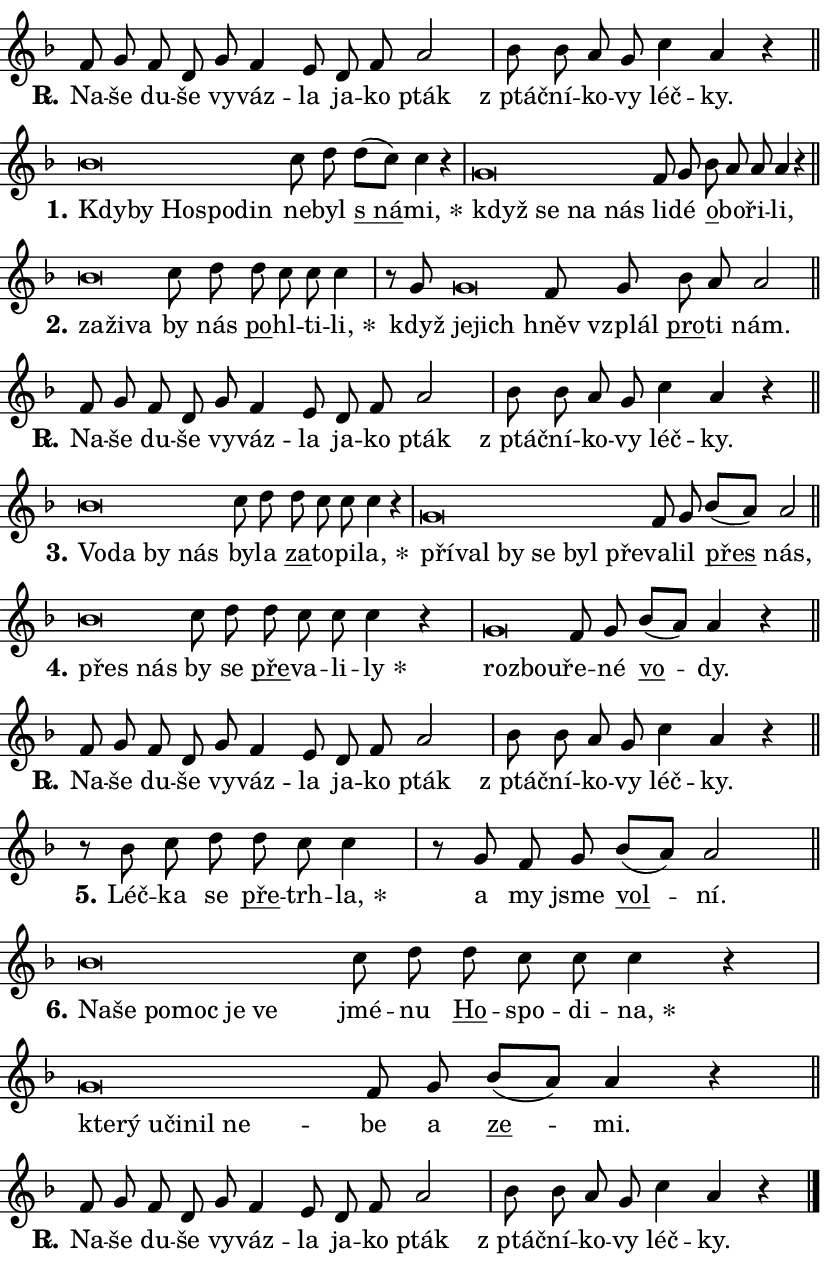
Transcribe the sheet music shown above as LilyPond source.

\version "2.24.0"
\header { tagline = "" }
\paper {
  indent = 0\cm
  top-margin = 0\cm
  right-margin = 0.13\cm % to fit lyric hyphens
  bottom-margin = 0\cm
  left-margin = 0\cm
  paper-width = 14\cm
  page-breaking = #ly:one-page-breaking
  system-system-spacing.basic-distance = #11
  score-system-spacing.basic-distance = #11
  ragged-last = ##f
}


%% Author: Thomas Morley
%% https://lists.gnu.org/archive/html/lilypond-user/2020-05/msg00002.html
#(define (line-position grob)
"Returns position of @var[grob} in current system:
   @code{'start}, if at first time-step
   @code{'end}, if at last time-step
   @code{'middle} otherwise
"
  (let* ((col (ly:item-get-column grob))
         (ln (ly:grob-object col 'left-neighbor))
         (rn (ly:grob-object col 'right-neighbor))
         (col-to-check-left (if (ly:grob? ln) ln col))
         (col-to-check-right (if (ly:grob? rn) rn col))
         (break-dir-left
           (and
             (ly:grob-property col-to-check-left 'non-musical #f)
             (ly:item-break-dir col-to-check-left)))
         (break-dir-right
           (and
             (ly:grob-property col-to-check-right 'non-musical #f)
             (ly:item-break-dir col-to-check-right))))
        (cond ((eqv? 1 break-dir-left) 'start)
              ((eqv? -1 break-dir-right) 'end)
              (else 'middle))))

#(define (tranparent-at-line-position vctor)
  (lambda (grob)
  "Relying on @code{line-position} select the relevant enry from @var{vctor}.
Used to determine transparency,"
    (case (line-position grob)
      ((end) (not (vector-ref vctor 0)))
      ((middle) (not (vector-ref vctor 1)))
      ((start) (not (vector-ref vctor 2))))))

noteHeadBreakVisibility =
#(define-music-function (break-visibility)(vector?)
"Makes @code{NoteHead}s transparent relying on @var{break-visibility}"
#{
  \override NoteHead.transparent =
    #(tranparent-at-line-position break-visibility)
#})

#(define delete-ledgers-for-transparent-note-heads
  (lambda (grob)
    "Reads whether a @code{NoteHead} is transparent.
If so this @code{NoteHead} is removed from @code{'note-heads} from
@var{grob}, which is supposed to be @code{LedgerLineSpanner}.
As a result ledgers are not printed for this @code{NoteHead}"
    (let* ((nhds-array (ly:grob-object grob 'note-heads))
           (nhds-list
             (if (ly:grob-array? nhds-array)
                 (ly:grob-array->list nhds-array)
                 '()))
           ;; Relies on the transparent-property being done before
           ;; Staff.LedgerLineSpanner.after-line-breaking is executed.
           ;; This is fragile ...
           (to-keep
             (remove
               (lambda (nhd)
                 (ly:grob-property nhd 'transparent #f))
               nhds-list)))
      ;; TODO find a better method to iterate over grob-arrays, similiar
      ;; to filter/remove etc for lists
      ;; For now rebuilt from scratch
      (set! (ly:grob-object grob 'note-heads)  '())
      (for-each
        (lambda (nhd)
          (ly:pointer-group-interface::add-grob grob 'note-heads nhd))
        to-keep))))

squashNotes = {
  \override NoteHead.X-extent = #'(-0.2 . 0.2)
  \override NoteHead.Y-extent = #'(-0.75 . 0)
  \override NoteHead.stencil =
    #(lambda (grob)
       (let ((pos (ly:grob-property grob 'staff-position)))
         (begin
           (if (< pos -7) (display "ERROR: Lower brevis then expected\n") (display ""))
           (if (<= pos -6) ly:text-interface::print ly:note-head::print))))
}
unSquashNotes = {
  \revert NoteHead.X-extent
  \revert NoteHead.Y-extent
  \revert NoteHead.stencil
}

hideNotes = \noteHeadBreakVisibility #begin-of-line-visible
unHideNotes = \noteHeadBreakVisibility #all-visible

% work-around for resetting accidentals
% https://lilypond.org/doc/v2.23/Documentation/notation/displaying-rhythms#unmetered-music
cadenzaMeasure = {
  \cadenzaOff
  \partial 1024 s1024
  \cadenzaOn
}

#(define-markup-command (accent layout props text) (markup?)
  "Underline accented syllable"
  (interpret-markup layout props
    #{\markup \override #'(offset . 4.3) \underline { #text }#}))

responsum = \markup \concat {
  "R" \hspace #-1.05 \path #0.1 #'((moveto 0 0.07) (lineto 0.9 0.8)) \hspace #0.05 "."
}

spaceSize = #0.6828661417322834 % exact space size for TeX Gyre Schola

\layout {
  \context {
    \Staff
    \remove "Time_signature_engraver"
    \override LedgerLineSpanner.after-line-breaking = #delete-ledgers-for-transparent-note-heads
  }
  \context {
    \Lyrics {
      \override LyricSpace.minimum-distance = \spaceSize
      \override LyricText.font-name = #"TeX Gyre Schola"
      \override LyricText.font-size = 1
      \override StanzaNumber.font-name = #"TeX Gyre Schola Bold"
      \override StanzaNumber.font-size = 1
    }
  }
  \context {
    \Score 
    \override NoteHead.text =
      #(lambda (grob) 
        (let ((pos (ly:grob-property grob 'staff-position)))
          #{\markup {
            \combine
              \halign #-0.55 \raise #(if (= pos -6) 0 0.5) \override #'(thickness . 2) \draw-line #'(3.2 . 0)
              \musicglyph "noteheads.sM1"
          }#}))
  }
}

% magnetic-lyrics.ily
%
%   written by
%     Jean Abou Samra <jean@abou-samra.fr>
%     Werner Lemberg <wl@gnu.org>
%
%   adapted by
%     Jiri Hon <jiri.hon@gmail.com>
%
% Version 2022-Apr-15

% https://www.mail-archive.com/lilypond-user@gnu.org/msg149350.html

#(define (Left_hyphen_pointer_engraver context)
   "Collect syllable-hyphen-syllable occurrences in lyrics and store
them in properties.  This engraver only looks to the left.  For
example, if the lyrics input is @code{foo -- bar}, it does the
following.

@itemize @bullet
@item
Set the @code{text} property of the @code{LyricHyphen} grob between
@q{foo} and @q{bar} to @code{foo}.

@item
Set the @code{left-hyphen} property of the @code{LyricText} grob with
text @q{foo} to the @code{LyricHyphen} grob between @q{foo} and
@q{bar}.
@end itemize

Use this auxiliary engraver in combination with the
@code{lyric-@/text::@/apply-@/magnetic-@/offset!} hook."
   (let ((hyphen #f)
         (text #f))
     (make-engraver
      (acknowledgers
       ((lyric-syllable-interface engraver grob source-engraver)
        (set! text grob)))
      (end-acknowledgers
       ((lyric-hyphen-interface engraver grob source-engraver)
        ;(when (not (grob::has-interface grob 'lyric-space-interface))
          (set! hyphen grob)));)
      ((stop-translation-timestep engraver)
       (when (and text hyphen)
         (ly:grob-set-object! text 'left-hyphen hyphen))
       (set! text #f)
       (set! hyphen #f)))))

#(define (lyric-text::apply-magnetic-offset! grob)
   "If the space between two syllables is less than the value in
property @code{LyricText@/.details@/.squash-threshold}, move the right
syllable to the left so that it gets concatenated with the left
syllable.

Use this function as a hook for
@code{LyricText@/.after-@/line-@/breaking} if the
@code{Left_@/hyphen_@/pointer_@/engraver} is active."
   (let ((hyphen (ly:grob-object grob 'left-hyphen #f)))
     (when hyphen
       (let ((left-text (ly:spanner-bound hyphen LEFT)))
         (when (grob::has-interface left-text 'lyric-syllable-interface)
           (let* ((common (ly:grob-common-refpoint grob left-text X))
                  (this-x-ext (ly:grob-extent grob common X))
                  (left-x-ext
                   (begin
                     ;; Trigger magnetism for left-text.
                     (ly:grob-property left-text 'after-line-breaking)
                     (ly:grob-extent left-text common X)))
                  ;; `delta` is the gap width between two syllables.
                  (delta (- (interval-start this-x-ext)
                            (interval-end left-x-ext)))
                  (details (ly:grob-property grob 'details))
                  (threshold (assoc-get 'squash-threshold details 0.2)))
             (when (< delta threshold)
               (let* (;; We have to manipulate the input text so that
                      ;; ligatures crossing syllable boundaries are not
                      ;; disabled.  For languages based on the Latin
                      ;; script this is essentially a beautification.
                      ;; However, for non-Western scripts it can be a
                      ;; necessity.
                      (lt (ly:grob-property left-text 'text))
                      (rt (ly:grob-property grob 'text))
                      (is-space (grob::has-interface hyphen 'lyric-space-interface))
                      (space (if is-space " " ""))
                      (extra-delta (if is-space spaceSize 0))
                      ;; Append new syllable.
                      (ltrt-space (if (and (string? lt) (string? rt))
                                (string-append lt space rt)
                                (make-concat-markup (list lt space rt))))
                      ;; Right-align `ltrt` to the right side.
                      (ltrt-space-markup (grob-interpret-markup
                               grob
                               (make-translate-markup
                                (cons (interval-length this-x-ext) 0)
                                (make-right-align-markup ltrt-space)))))
                 (begin
                   ;; Don't print `left-text`.
                   (ly:grob-set-property! left-text 'stencil #f)
                   ;; Set text and stencil (which holds all collected
                   ;; syllables so far) and shift it to the left.
                   (ly:grob-set-property! grob 'text ltrt-space)
                   (ly:grob-set-property! grob 'stencil ltrt-space-markup)
                   (ly:grob-translate-axis! grob (- (- delta extra-delta)) X))))))))))


#(define (lyric-hyphen::displace-bounds-first grob)
   ;; Make very sure this callback isn't triggered too early.
   (let ((left (ly:spanner-bound grob LEFT))
         (right (ly:spanner-bound grob RIGHT)))
     (ly:grob-property left 'after-line-breaking)
     (ly:grob-property right 'after-line-breaking)
     (ly:lyric-hyphen::print grob)))

squashThreshold = #0.4

\layout {
  \context {
    \Lyrics
    \consists #Left_hyphen_pointer_engraver
    \override LyricText.after-line-breaking =
      #lyric-text::apply-magnetic-offset!
    \override LyricHyphen.stencil = #lyric-hyphen::displace-bounds-first
    \override LyricText.details.squash-threshold = \squashThreshold
    \override LyricHyphen.minimum-distance = 0
    \override LyricHyphen.minimum-length = \squashThreshold
  }
}

squashText = \override LyricText.details.squash-threshold = 9999
unSquashText = \override LyricText.details.squash-threshold = \squashThreshold

leftText = \override LyricText.self-alignment-X = #LEFT
unLeftText = \revert LyricText.self-alignment-X

starOffset = #(lambda (grob) 
                (let ((x_offset (ly:self-alignment-interface::aligned-on-x-parent grob)))
                  (if (= x_offset 0) 0 (+ x_offset 1.2))))

star = #(define-music-function (syllable)(string?)
"Append star separator at the end of a syllable"
#{
  \once \override LyricText.X-offset = #starOffset
  \lyricmode { \markup {
    #syllable
    \override #'((font-name . "TeX Gyre Schola Bold")) \hspace #0.2 \lower #0.65 \larger "*"
  } }
#})

starAccent = #(define-music-function (syllable)(string?)
"Append star separator at the end of a syllable and make accent"
#{
  \once \override LyricText.X-offset = #starOffset
  \lyricmode { \markup {
    \accent #syllable
    \override #'((font-name . "TeX Gyre Schola Bold")) \hspace #0.2 \lower #0.65 \larger "*"
  } }
#})

breath = #(define-music-function (syllable)(string?)
"Append breathing indicator at the end of a syllable"
#{
  \lyricmode { \markup { #syllable "+" } }
#})

optionalBreath = #(define-music-function (syllable)(string?)
"Append optional breathing indicator at the end of a syllable"
#{
  \lyricmode { \markup { #syllable "(+)" } }
#})


\score {
    <<
        \new Voice = "melody" { \cadenzaOn \key f \major \relative { f'8 g f d g f4 e8 \bar "" d f a2 \cadenzaMeasure \bar "|" bes8 bes a g \bar "" c4 a r \cadenzaMeasure \bar "||" \break } }
        \new Lyrics \lyricsto "melody" { \lyricmode { \set stanza = \responsum
Na -- še du -- še vy -- váz -- la ja -- ko pták "z ptáč" -- ní -- ko -- vy léč -- ky. } }
    >>
    \layout {}
}

\score {
    <<
        \new Voice = "melody" { \cadenzaOn \key f \major \relative { \squashNotes bes'\breve*1/16 \hideNotes \breve*1/16 \bar "" \breve*1/16 \bar "" \breve*1/16 \breve*1/16 \bar "" \unHideNotes \unSquashNotes c8 d \bar "" d[( c)] c4 r \cadenzaMeasure \bar "|" \squashNotes g\breve*1/16 \hideNotes \breve*1/16 \bar "" \breve*1/16 \breve*1/16 \bar "" \unHideNotes \unSquashNotes f8 g \bar "" bes a a a4 r \cadenzaMeasure \bar "||" \break } }
        \new Lyrics \lyricsto "melody" { \lyricmode { \set stanza = "1."
\leftText Kdy -- \squashText by Ho -- spo -- din \unLeftText \unSquashText ne -- byl \markup \accent "s ná" -- \star mi, \leftText když \squashText se na nás \unLeftText \unSquashText li -- dé \markup \accent o -- bo -- ři -- li, } }
    >>
    \layout {}
}

\score {
    <<
        \new Voice = "melody" { \cadenzaOn \key f \major \relative { \squashNotes bes'\breve*1/16 \hideNotes \breve*1/16 \breve*1/16 \bar "" \unHideNotes \unSquashNotes c8 d \bar "" d c c c4 \cadenzaMeasure \bar "|" r8 g8 \squashNotes g\breve*1/16 \hideNotes \breve*1/16 \bar "" \unHideNotes \unSquashNotes f8 g \bar "" bes a a2 \cadenzaMeasure \bar "||" \break } }
        \new Lyrics \lyricsto "melody" { \lyricmode { \set stanza = "2."
\leftText za -- \squashText ži -- va \unLeftText \unSquashText by nás \markup \accent po -- hl -- ti -- \star li, když \leftText je -- \squashText jich \unLeftText \unSquashText hněv vzplál \markup \accent pro -- ti nám. } }
    >>
    \layout {}
}

\score {
    <<
        \new Voice = "melody" { \cadenzaOn \key f \major \relative { f'8 g f d g f4 e8 \bar "" d f a2 \cadenzaMeasure \bar "|" bes8 bes a g \bar "" c4 a r \cadenzaMeasure \bar "||" \break } }
        \new Lyrics \lyricsto "melody" { \lyricmode { \set stanza = \responsum
Na -- še du -- še vy -- váz -- la ja -- ko pták "z ptáč" -- ní -- ko -- vy léč -- ky. } }
    >>
    \layout {}
}

\score {
    <<
        \new Voice = "melody" { \cadenzaOn \key f \major \relative { \squashNotes bes'\breve*1/16 \hideNotes \breve*1/16 \bar "" \breve*1/16 \breve*1/16 \bar "" \unHideNotes \unSquashNotes c8 d \bar "" d c c c4 r \cadenzaMeasure \bar "|" \squashNotes g\breve*1/16 \hideNotes \breve*1/16 \bar "" \breve*1/16 \bar "" \breve*1/16 \bar "" \breve*1/16 \breve*1/16 \bar "" \unHideNotes \unSquashNotes f8 g \bar "" bes[( a)] a2 \cadenzaMeasure \bar "||" \break } }
        \new Lyrics \lyricsto "melody" { \lyricmode { \set stanza = "3."
\leftText Vo -- \squashText da by nás \unLeftText \unSquashText by -- la \markup \accent za -- to -- pi -- \star la, \leftText pří -- \squashText val by se byl pře -- \unLeftText \unSquashText va -- lil \markup \accent přes nás, } }
    >>
    \layout {}
}

\score {
    <<
        \new Voice = "melody" { \cadenzaOn \key f \major \relative { \squashNotes bes'\breve*1/16 \hideNotes \breve*1/16 \bar "" \unHideNotes \unSquashNotes c8 d \bar "" d c c c4 r \cadenzaMeasure \bar "|" \squashNotes g\breve*1/16 \hideNotes \breve*1/16 \bar "" \unHideNotes \unSquashNotes f8 g \bar "" bes[( a)] a4 r \cadenzaMeasure \bar "||" \break } }
        \new Lyrics \lyricsto "melody" { \lyricmode { \set stanza = "4."
\leftText přes \squashText nás \unLeftText \unSquashText by se \markup \accent pře -- va -- li -- \star ly \leftText roz -- \squashText bou -- \unLeftText \unSquashText ře -- né \markup \accent vo -- dy. } }
    >>
    \layout {}
}

\score {
    <<
        \new Voice = "melody" { \cadenzaOn \key f \major \relative { f'8 g f d g f4 e8 \bar "" d f a2 \cadenzaMeasure \bar "|" bes8 bes a g \bar "" c4 a r \cadenzaMeasure \bar "||" \break } }
        \new Lyrics \lyricsto "melody" { \lyricmode { \set stanza = \responsum
Na -- še du -- še vy -- váz -- la ja -- ko pták "z ptáč" -- ní -- ko -- vy léč -- ky. } }
    >>
    \layout {}
}

\score {
    <<
        \new Voice = "melody" { \cadenzaOn \key f \major \relative { r8 bes' c8 d \bar "" d c c4 \cadenzaMeasure \bar "|" r8 g8 f8 g \bar "" bes[( a)] a2 \cadenzaMeasure \bar "||" \break } }
        \new Lyrics \lyricsto "melody" { \lyricmode { \set stanza = "5."
Léč -- ka se \markup \accent pře -- trh -- \star la, a my jsme \markup \accent vol -- ní. } }
    >>
    \layout {}
}

\score {
    <<
        \new Voice = "melody" { \cadenzaOn \key f \major \relative { \squashNotes bes'\breve*1/16 \hideNotes \breve*1/16 \bar "" \breve*1/16 \bar "" \breve*1/16 \bar "" \breve*1/16 \breve*1/16 \bar "" \unHideNotes \unSquashNotes c8 d \bar "" d c c c4 r \cadenzaMeasure \bar "|" \squashNotes g\breve*1/16 \hideNotes \breve*1/16 \bar "" \breve*1/16 \bar "" \breve*1/16 \bar "" \breve*1/16 \breve*1/16 \bar "" \unHideNotes \unSquashNotes f8 g \bar "" bes[( a)] a4 r \cadenzaMeasure \bar "||" \break } }
        \new Lyrics \lyricsto "melody" { \lyricmode { \set stanza = "6."
\leftText Na -- \squashText še po -- moc je ve \unLeftText \unSquashText jmé -- nu \markup \accent Ho -- spo -- di -- \star na, \leftText kte -- \squashText rý u -- či -- nil ne -- \unLeftText \unSquashText be a \markup \accent ze -- mi. } }
    >>
    \layout {}
}

\score {
    <<
        \new Voice = "melody" { \cadenzaOn \key f \major \relative { f'8 g f d g f4 e8 \bar "" d f a2 \cadenzaMeasure \bar "|" bes8 bes a g \bar "" c4 a r \cadenzaMeasure \bar "||" \break } \bar "|." }
        \new Lyrics \lyricsto "melody" { \lyricmode { \set stanza = \responsum
Na -- še du -- še vy -- váz -- la ja -- ko pták "z ptáč" -- ní -- ko -- vy léč -- ky. } }
    >>
    \layout {}
}
